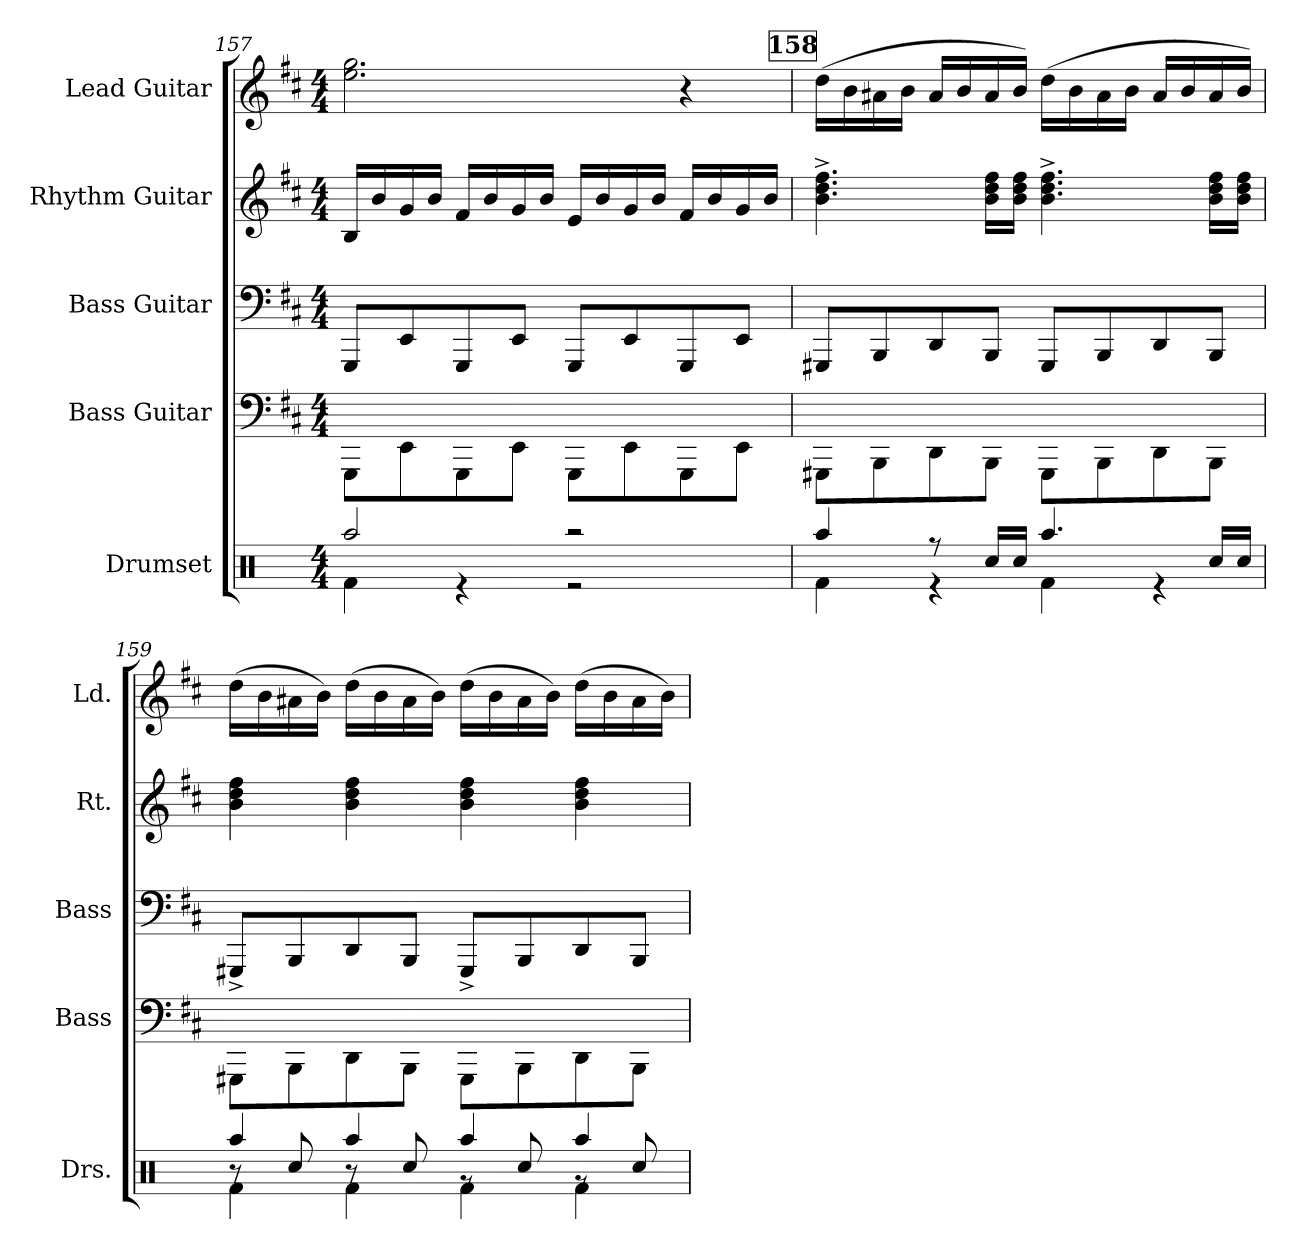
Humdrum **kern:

**kern	**kern	**kern	**kern	**kern
*part5	*part4	*part3	*part2	*part1
*staff5	*staff4	*staff3	*staff2	*staff1
*I"Drumset	*I"Bass Guitar	*I"Bass Guitar	*I"Rhythm Guitar	*I"Lead Guitar
*I'Drs.	*I'Bass	*I'Bass	*I'Rt.	*I'Ld.
!!LO:LB:g=z
*clefX	*	*clefF4	*clefG2	*clefG2
*k[]	*k[f#c#]	*k[f#c#]	*k[f#c#]	*k[f#c#]
*M4/4	*M4/4	*M4/4	*M4/4	*M4/4
=157	=157	=157	=157	=157
*^	*	*	*	*
2Raa/	4Rf\	8GGG\L	8GGG/L	16B/LL	2.ee\ 2.gg\
.	.	.	.	16b/	.
.	.	8EE\	8EE/	16g/	.
.	.	.	.	16b/JJ	.
.	4r	8GGG\	8GGG/	16f#/LL	.
.	.	.	.	16b/	.
.	.	8EE\J	8EE/J	16g/	.
.	.	.	.	16b/JJ	.
2r	2r	8GGG\L	8GGG/L	16e/LL	.
.	.	.	.	16b/	.
.	.	8EE\	8EE/	16g/	.
.	.	.	.	16b/JJ	.
.	.	8GGG\	8GGG/	16f#/LL	4r
.	.	.	.	16b/	.
.	.	8EE\J	8EE/J	16g/	.
.	.	.	.	16b/JJ	.
!!LO:REH:place=s1:a:B:fs=14:t=158
=158	=158	=158	=158	=158	=158
4Raa/	4Rf\	8GGG#X\L	8GGG#X/L	4.b\^ 4.dd\^ 4.ff#\^	(16dd\LL
.	.	.	.	.	16b\
.	.	8BBB\	8BBB/	.	16a#X\
.	.	.	.	.	16b\JJ
8r	4r	8DD\	8DD/	.	16a#/LL
.	.	.	.	.	16b/
16Rcc/LL	.	8BBB\J	8BBB/J	16b\ 16dd\ 16ff#\LL	16a#/
16Rcc/JJ	.	.	.	16b\ 16dd\ 16ff#\JJ	16b/JJ)
4.Raa/	4Rf\	8GGG#\L	8GGG#/L	4.b\^ 4.dd\^ 4.ff#\^	(16dd\LL
.	.	.	.	.	16b\
.	.	8BBB\	8BBB/	.	16a#\
.	.	.	.	.	16b\JJ
.	4r	8DD\	8DD/	.	16a#/LL
.	.	.	.	.	16b/
16Rcc/LL	.	8BBB\J	8BBB/J	16b\ 16dd\ 16ff#\LL	16a#/
16Rcc/JJ	.	.	.	16b\ 16dd\ 16ff#\JJ	16b/JJ)
=159	=159	=159	=159	=159	=159
*	*^	*	*	*	*
8r	4Rf\	4Raa/	8GGG#X\L	8GGG#X^/L	4b\ 4dd\ 4ff#\	(16dd\LL
.	.	.	.	.	.	16b\
8Rcc/	.	.	8BBB\	8BBB/	.	16a#X\
.	.	.	.	.	.	16b\JJ)
4Raa/	4Rf\	8r	8DD\	8DD/	4b\ 4dd\ 4ff#\	(16dd\LL
.	.	.	.	.	.	16b\
.	.	8Rcc/	8BBB\J	8BBB/J	.	16a#\
.	.	.	.	.	.	16b\JJ)
8rg	4Rf\	4Raa/	8GGG#\L	8GGG#^/L	4b\ 4dd\ 4ff#\	(16dd\LL
.	.	.	.	.	.	16b\
8Rcc/	.	.	8BBB\	8BBB/	.	16a#\
.	.	.	.	.	.	16b\JJ)
4Raa/	4Rf\	8rg	8DD\	8DD/	4b\ 4dd\ 4ff#\	(16dd\LL
.	.	.	.	.	.	16b\
.	.	8Rcc/	8BBB\J	8BBB/J	.	16a#\
.	.	.	.	.	.	16b\JJ)
*v	*v	*v	*	*	*	*
=	=	=	=	=
*-	*-	*-	*-	*-
